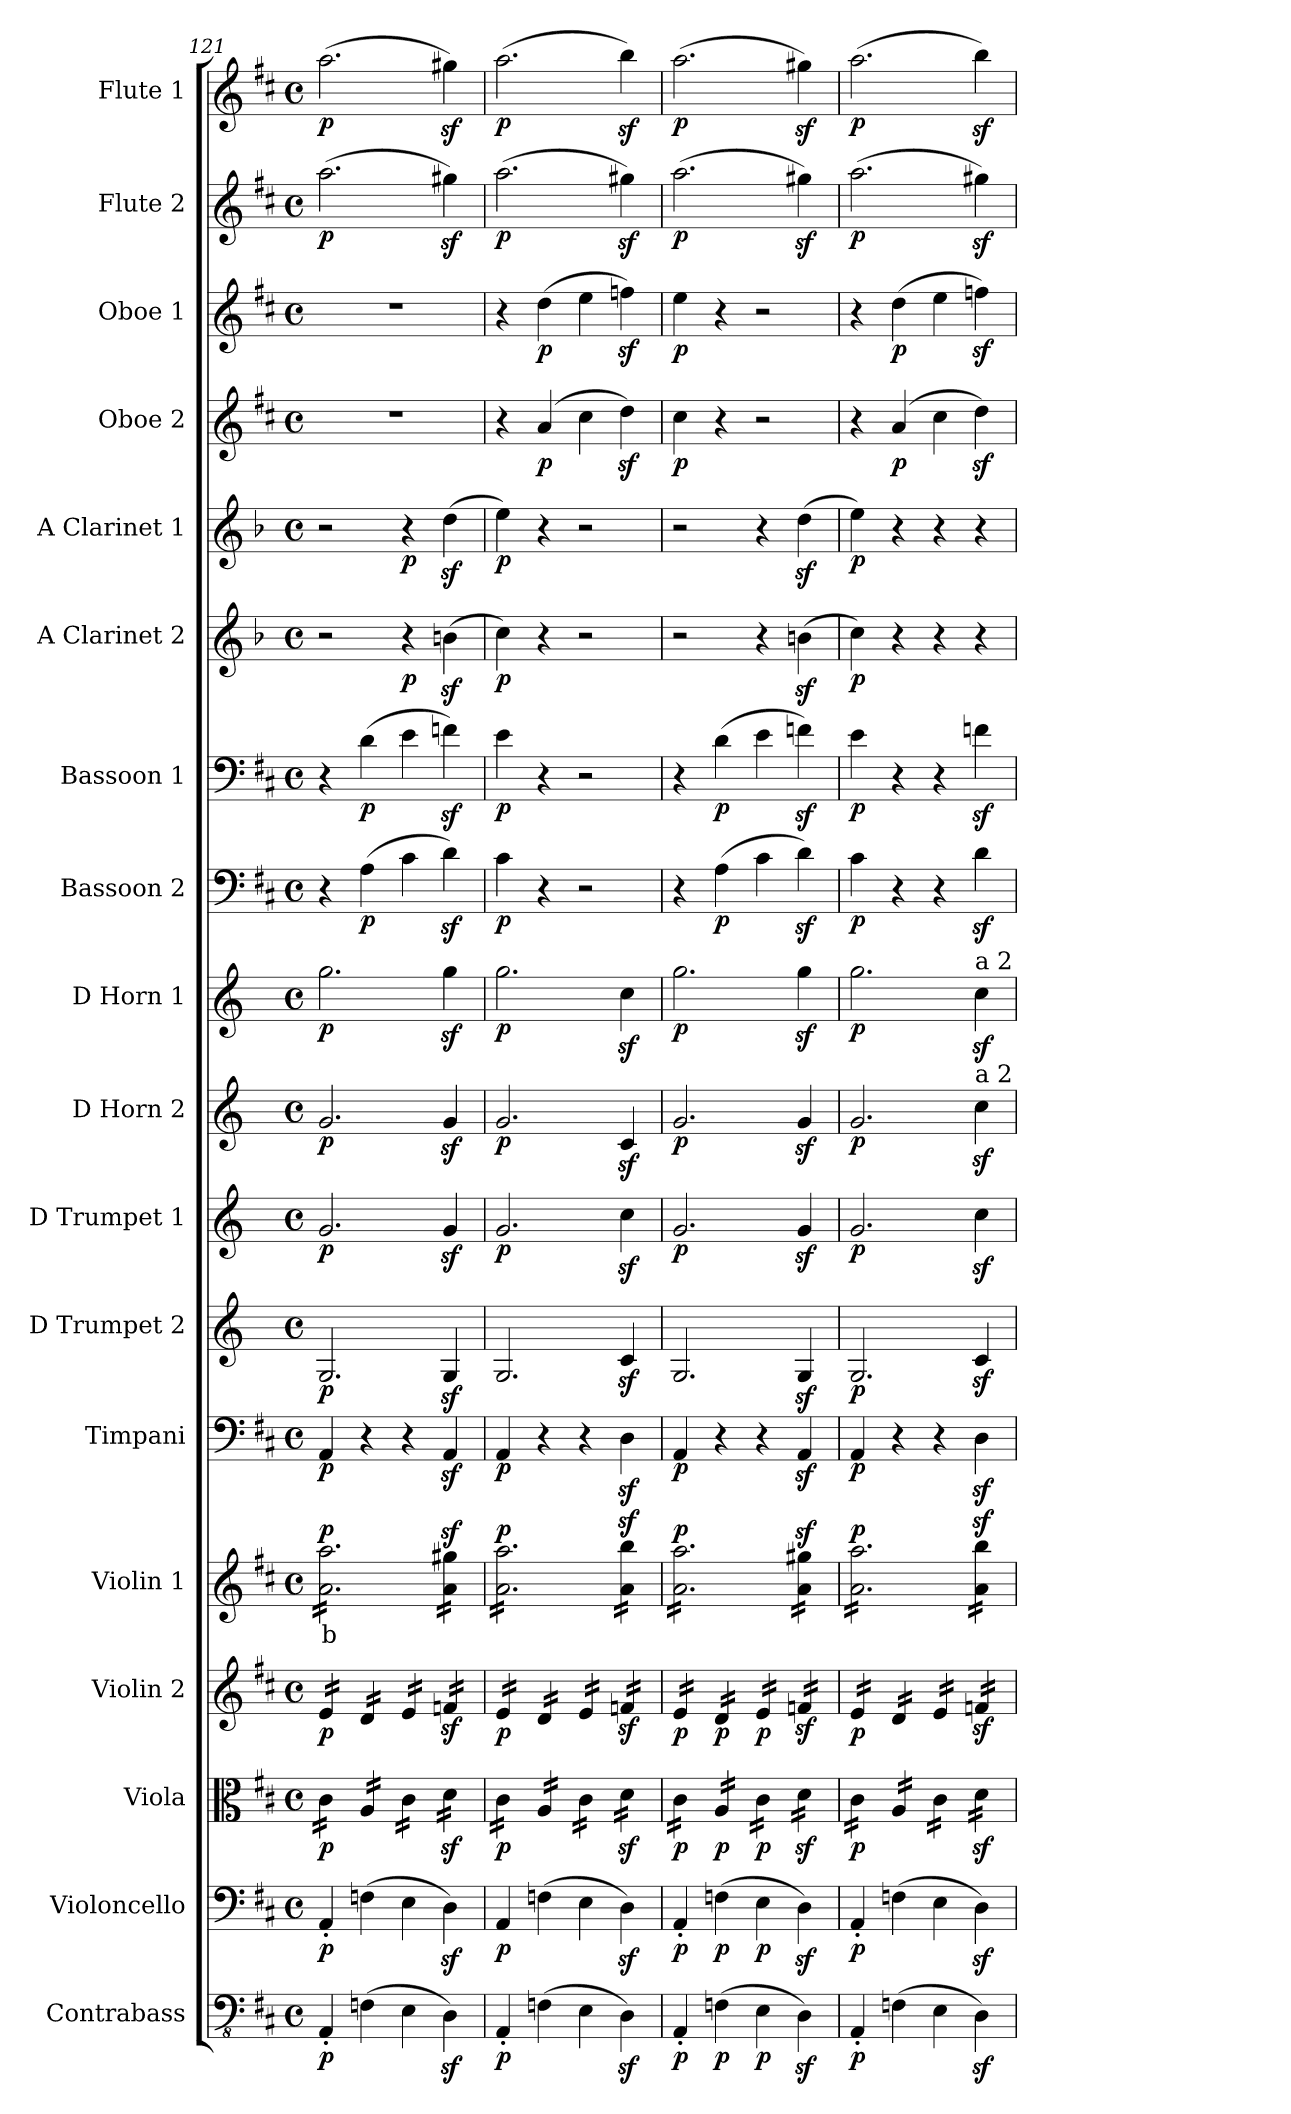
**kern	**dynam	**kern	**dynam	**kern	**dynam	**kern	**dynam	**kern	**text	**dynam	**kern	**dynam	**kern	**dynam	**kern	**dynam	**kern	**dynam	**kern	**dynam	**kern	**dynam	**kern	**dynam	**kern	**dynam	**kern	**dynam	**kern	**dynam	**kern	**dynam	**kern	**dynam	**kern	**dynam
*part18	*part18	*part17	*part17	*part16	*part16	*part15	*part15	*part14	*part14	*part14	*part13	*part13	*part12	*part12	*part11	*part11	*part10	*part10	*part9	*part9	*part8	*part8	*part7	*part7	*part6	*part6	*part5	*part5	*part4	*part4	*part3	*part3	*part2	*part2	*part1	*part1
*staff18	*staff18	*staff17	*staff17	*staff16	*staff16	*staff15	*staff15	*staff14	*staff14	*staff14	*staff13	*staff13	*staff12	*staff12	*staff11	*staff11	*staff10	*staff10	*staff9	*staff9	*staff8	*staff8	*staff7	*staff7	*staff6	*staff6	*staff5	*staff5	*staff4	*staff4	*staff3	*staff3	*staff2	*staff2	*staff1	*staff1
*I"Contrabass	*	*I"Violoncello	*	*I"Viola	*	*I"Violin 2	*	*I"Violin 1	*	*	*I"Timpani	*	*I"D Trumpet 2	*	*I"D Trumpet 1	*	*I"D Horn 2	*	*I"D Horn 1	*	*I"Bassoon 2	*	*I"Bassoon 1	*	*I"A Clarinet 2	*	*I"A Clarinet 1	*	*I"Oboe 2	*	*I"Oboe 1	*	*I"Flute 2	*	*I"Flute 1	*
*I'Cb	*	*I'Vc	*	*I'Vla	*	*I'Vln 2	*	*I'Vln 1	*	*	*I'Timp	*	*I'Tpt 2	*	*I'Tpt 1	*	*I'Hn 2	*	*I'Hn 1	*	*I'Bsn 2	*	*I'Bsn 1	*	*I'Cl 2	*	*I'Cl 1	*	*I'Ob 2	*	*I'Ob 1	*	*I'Fl 2	*	*I'Fl 1	*
*clefFv4	*	*clefF4	*	*clefC3	*	*clefG2	*	*clefG2	*	*	*clefF4	*	*clefG2	*	*clefG2	*	*clefG2	*	*clefG2	*	*clefF4	*	*clefF4	*	*clefG2	*	*clefG2	*	*clefG2	*	*clefG2	*	*clefG2	*	*clefG2	*
*	*	*	*	*	*	*	*	*	*	*	*	*	*ITrd-1c-2	*	*ITrd-1c-2	*	*ITrd6c10	*	*ITrd6c10	*	*	*	*	*	*ITrd2c3	*	*ITrd2c3	*	*	*	*	*	*	*	*	*
*k[f#c#]	*	*k[f#c#]	*	*k[f#c#]	*	*k[f#c#]	*	*k[f#c#]	*	*	*k[f#c#]	*	*k[f#c#]	*	*k[f#c#]	*	*k[f#c#]	*	*k[f#c#]	*	*k[f#c#]	*	*k[f#c#]	*	*k[f#c#]	*	*k[f#c#]	*	*k[f#c#]	*	*k[f#c#]	*	*k[f#c#]	*	*k[f#c#]	*
*M4/4	*	*M4/4	*	*M4/4	*	*M4/4	*	*M4/4	*	*	*M4/4	*	*M4/4	*	*M4/4	*	*M4/4	*	*M4/4	*	*M4/4	*	*M4/4	*	*M4/4	*	*M4/4	*	*M4/4	*	*M4/4	*	*M4/4	*	*M4/4	*
*met(c)	*	*met(c)	*	*met(c)	*	*met(c)	*	*met(c)	*	*	*met(c)	*	*met(c)	*	*met(c)	*	*met(c)	*	*met(c)	*	*met(c)	*	*met(c)	*	*met(c)	*	*met(c)	*	*met(c)	*	*met(c)	*	*met(c)	*	*met(c)	*
=121	=121	=121	=121	=121	=121	=121	=121	=121	=121	=121	=121	=121	=121	=121	=121	=121	=121	=121	=121	=121	=121	=121	=121	=121	=121	=121	=121	=121	=121	=121	=121	=121	=121	=121	=121	=121
!	!LO:DY:b	!	!LO:DY:b	!	!LO:DY:b	!	!LO:DY:b	!	!LO:LY:b:color=#FF0000	!LO:DY:b	!	!LO:DY:b	!	!LO:DY:b	!	!LO:DY:b	!	!LO:DY:b	!	!LO:DY:b	!	!	!	!	!	!	!	!	!	!	!	!	!	!LO:DY:b	!	!LO:DY:b
*	*	*	*	*tremolo	*	*	*	*	*	*	*	*	*	*	*	*	*	*	*	*	*	*	*	*	*	*	*	*	*	*	*	*	*	*	*	*
*	*	*	*	*	*	*tremolo	*	*	*	*	*	*	*	*	*	*	*	*	*	*	*	*	*	*	*	*	*	*	*	*	*	*	*	*	*	*
*	*	*	*	*	*	*	*	*tremolo	*	*	*	*	*	*	*	*	*	*	*	*	*	*	*	*	*	*	*	*	*	*	*	*	*	*	*	*
4AAA'/	p	4AA'/	p	16c#\LL	p	16e/LL	p	16a\ 16aa\LL	b	p	4AA/	p	2.A/	p	2.a/	p	2.A/	p	2.a\	p	4r	.	4r	.	2r	.	2r	.	1r	.	1r	.	(2.aa\	p	(2.aa\	p
.	.	.	.	16c#\	.	16e/	.	16a\ 16aa\	.	.	.	.	.	.	.	.	.	.	.	.	.	.	.	.	.	.	.	.	.	.	.	.	.	.	.	.
.	.	.	.	16c#\	.	16e/	.	16a\ 16aa\	.	.	.	.	.	.	.	.	.	.	.	.	.	.	.	.	.	.	.	.	.	.	.	.	.	.	.	.
.	.	.	.	16c#\JJ	.	16e/JJ	.	16a\ 16aa\	.	.	.	.	.	.	.	.	.	.	.	.	.	.	.	.	.	.	.	.	.	.	.	.	.	.	.	.
!	!	!	!	!	!	!	!	!	!	!	!	!	!	!	!	!	!	!	!	!	!	!LO:DY:b	!	!LO:DY:b	!	!	!	!	!	!	!	!	!	!	!	!
(4FFn\	.	(4Fn\	.	16A/LL	.	16d/LL	.	16a\ 16aa\	.	.	4r	.	.	.	.	.	.	.	.	.	(4A\	p	(4d\	p	.	.	.	.	.	.	.	.	.	.	.	.
.	.	.	.	16A/	.	16d/	.	16a\ 16aa\	.	.	.	.	.	.	.	.	.	.	.	.	.	.	.	.	.	.	.	.	.	.	.	.	.	.	.	.
.	.	.	.	16A/	.	16d/	.	16a\ 16aa\	.	.	.	.	.	.	.	.	.	.	.	.	.	.	.	.	.	.	.	.	.	.	.	.	.	.	.	.
.	.	.	.	16A/JJ	.	16d/JJ	.	16a\ 16aa\	.	.	.	.	.	.	.	.	.	.	.	.	.	.	.	.	.	.	.	.	.	.	.	.	.	.	.	.
!	!	!	!	!	!	!	!	!	!	!	!	!	!	!	!	!	!	!	!	!	!	!	!	!	!	!LO:DY:b	!	!LO:DY:b	!	!	!	!	!	!	!	!
4EE\	.	4E\	.	16c#\LL	.	16e/LL	.	16a\ 16aa\	.	.	4r	.	.	.	.	.	.	.	.	.	4c#\	.	4e\	.	4r	p	4r	p	.	.	.	.	.	.	.	.
.	.	.	.	16c#\	.	16e/	.	16a\ 16aa\	.	.	.	.	.	.	.	.	.	.	.	.	.	.	.	.	.	.	.	.	.	.	.	.	.	.	.	.
.	.	.	.	16c#\	.	16e/	.	16a\ 16aa\	.	.	.	.	.	.	.	.	.	.	.	.	.	.	.	.	.	.	.	.	.	.	.	.	.	.	.	.
.	.	.	.	16c#\JJ	.	16e/JJ	.	16a\ 16aa\JJ	.	.	.	.	.	.	.	.	.	.	.	.	.	.	.	.	.	.	.	.	.	.	.	.	.	.	.	.
4DDz<\)	.	4Dz<\)	.	16dz<\LL	.	16fnz</LL	.	16a\z< 16gg#X\z<LL	.	.	4AAz</	.	4Az</	.	4az</	.	4Az</	.	4az<\	.	4dz<\)	.	4fnz<\)	.	(4g#Xz<\	.	(4bz<\	.	.	.	.	.	4gg#Xz<\)	.	4gg#Xz<\)	.
.	.	.	.	16dz<\	.	16fnz</	.	16a\z< 16gg#X\z<	.	.	.	.	.	.	.	.	.	.	.	.	.	.	.	.	.	.	.	.	.	.	.	.	.	.	.	.
.	.	.	.	16dz<\	.	16fnz</	.	16a\z< 16gg#X\z<	.	.	.	.	.	.	.	.	.	.	.	.	.	.	.	.	.	.	.	.	.	.	.	.	.	.	.	.
.	.	.	.	16dz<\JJ	.	16fnz</JJ	.	16a\z< 16gg#X\z<JJ	.	.	.	.	.	.	.	.	.	.	.	.	.	.	.	.	.	.	.	.	.	.	.	.	.	.	.	.
=122	=122	=122	=122	=122	=122	=122	=122	=122	=122	=122	=122	=122	=122	=122	=122	=122	=122	=122	=122	=122	=122	=122	=122	=122	=122	=122	=122	=122	=122	=122	=122	=122	=122	=122	=122	=122
!	!LO:DY:b	!	!LO:DY:b	!	!LO:DY:b	!	!LO:DY:b	!	!	!LO:DY:b	!	!LO:DY:b	!	!	!	!LO:DY:b	!	!LO:DY:b	!	!LO:DY:b	!	!LO:DY:b	!	!LO:DY:b	!	!LO:DY:b	!	!LO:DY:b	!	!	!	!	!	!LO:DY:b	!	!LO:DY:b
4AAA'/	p	4AA/	p	16c#\LL	p	16e/LL	p	16a\ 16aa\LL	.	p	4AA/	p	2.A/	.	2.a/	p	2.A/	p	2.a\	p	4c#\	p	4e\	p	4a\)	p	4cc#\)	p	4r	.	4r	.	(2.aa\	p	(2.aa\	p
.	.	.	.	16c#\	.	16e/	.	16a\ 16aa\	.	.	.	.	.	.	.	.	.	.	.	.	.	.	.	.	.	.	.	.	.	.	.	.	.	.	.	.
.	.	.	.	16c#\	.	16e/	.	16a\ 16aa\	.	.	.	.	.	.	.	.	.	.	.	.	.	.	.	.	.	.	.	.	.	.	.	.	.	.	.	.
.	.	.	.	16c#\JJ	.	16e/JJ	.	16a\ 16aa\	.	.	.	.	.	.	.	.	.	.	.	.	.	.	.	.	.	.	.	.	.	.	.	.	.	.	.	.
!	!	!	!	!	!	!	!	!	!	!	!	!	!	!	!	!	!	!	!	!	!	!	!	!	!	!	!	!	!	!LO:DY:b	!	!LO:DY:b	!	!	!	!
(4FFn\	.	(4Fn\	.	16A/LL	.	16d/LL	.	16a\ 16aa\	.	.	4r	.	.	.	.	.	.	.	.	.	4r	.	4r	.	4r	.	4r	.	(4a/	p	(4dd\	p	.	.	.	.
.	.	.	.	16A/	.	16d/	.	16a\ 16aa\	.	.	.	.	.	.	.	.	.	.	.	.	.	.	.	.	.	.	.	.	.	.	.	.	.	.	.	.
.	.	.	.	16A/	.	16d/	.	16a\ 16aa\	.	.	.	.	.	.	.	.	.	.	.	.	.	.	.	.	.	.	.	.	.	.	.	.	.	.	.	.
.	.	.	.	16A/JJ	.	16d/JJ	.	16a\ 16aa\	.	.	.	.	.	.	.	.	.	.	.	.	.	.	.	.	.	.	.	.	.	.	.	.	.	.	.	.
4EE\	.	4E\	.	16c#\LL	.	16e/LL	.	16a\ 16aa\	.	.	4r	.	.	.	.	.	.	.	.	.	2r	.	2r	.	2r	.	2r	.	4cc#\	.	4ee\	.	.	.	.	.
.	.	.	.	16c#\	.	16e/	.	16a\ 16aa\	.	.	.	.	.	.	.	.	.	.	.	.	.	.	.	.	.	.	.	.	.	.	.	.	.	.	.	.
.	.	.	.	16c#\	.	16e/	.	16a\ 16aa\	.	.	.	.	.	.	.	.	.	.	.	.	.	.	.	.	.	.	.	.	.	.	.	.	.	.	.	.
.	.	.	.	16c#\JJ	.	16e/JJ	.	16a\ 16aa\JJ	.	.	.	.	.	.	.	.	.	.	.	.	.	.	.	.	.	.	.	.	.	.	.	.	.	.	.	.
4DDz<\)	.	4Dz<\)	.	16dz<\LL	.	16fnz</LL	.	16a\z< 16bb\z<LL	.	.	4Dz<\	.	4dz</	.	4ddz<\	.	4Dz</	.	4dz<\	.	.	.	.	.	.	.	.	.	4ddz<\)	.	4ffnz<\)	.	4gg#Xz<\)	.	4bbz<\)	.
.	.	.	.	16dz<\	.	16fnz</	.	16a\z< 16bb\z<	.	.	.	.	.	.	.	.	.	.	.	.	.	.	.	.	.	.	.	.	.	.	.	.	.	.	.	.
.	.	.	.	16dz<\	.	16fnz</	.	16a\z< 16bb\z<	.	.	.	.	.	.	.	.	.	.	.	.	.	.	.	.	.	.	.	.	.	.	.	.	.	.	.	.
.	.	.	.	16dz<\JJ	.	16fnz</JJ	.	16a\z< 16bb\z<JJ	.	.	.	.	.	.	.	.	.	.	.	.	.	.	.	.	.	.	.	.	.	.	.	.	.	.	.	.
=123	=123	=123	=123	=123	=123	=123	=123	=123	=123	=123	=123	=123	=123	=123	=123	=123	=123	=123	=123	=123	=123	=123	=123	=123	=123	=123	=123	=123	=123	=123	=123	=123	=123	=123	=123	=123
!	!LO:DY:b	!	!LO:DY:b	!	!LO:DY:b	!	!LO:DY:b	!	!	!LO:DY:b	!	!LO:DY:b	!	!	!	!LO:DY:b	!	!LO:DY:b	!	!LO:DY:b	!	!	!	!	!	!	!	!	!	!LO:DY:b	!	!LO:DY:b	!	!LO:DY:b	!	!LO:DY:b
4AAA'/	p	4AA'/	p	16c#\LL	p	16e/LL	p	16a\ 16aa\LL	.	p	4AA/	p	2.A/	.	2.a/	p	2.A/	p	2.a\	p	4r	.	4r	.	2r	.	2r	.	4cc#\	p	4ee\	p	(2.aa\	p	(2.aa\	p
.	.	.	.	16c#\	.	16e/	.	16a\ 16aa\	.	.	.	.	.	.	.	.	.	.	.	.	.	.	.	.	.	.	.	.	.	.	.	.	.	.	.	.
.	.	.	.	16c#\	.	16e/	.	16a\ 16aa\	.	.	.	.	.	.	.	.	.	.	.	.	.	.	.	.	.	.	.	.	.	.	.	.	.	.	.	.
.	.	.	.	16c#\JJ	.	16e/JJ	.	16a\ 16aa\	.	.	.	.	.	.	.	.	.	.	.	.	.	.	.	.	.	.	.	.	.	.	.	.	.	.	.	.
!	!LO:DY:b	!	!LO:DY:b	!	!LO:DY:b	!	!LO:DY:b	!	!	!	!	!	!	!	!	!	!	!	!	!	!	!LO:DY:b	!	!LO:DY:b	!	!	!	!	!	!	!	!	!	!	!	!
(4FFn\	p	(4Fn\	p	16A/LL	p	16d/LL	p	16a\ 16aa\	.	.	4r	.	.	.	.	.	.	.	.	.	(4A\	p	(4d\	p	.	.	.	.	4r	.	4r	.	.	.	.	.
.	.	.	.	16A/	.	16d/	.	16a\ 16aa\	.	.	.	.	.	.	.	.	.	.	.	.	.	.	.	.	.	.	.	.	.	.	.	.	.	.	.	.
.	.	.	.	16A/	.	16d/	.	16a\ 16aa\	.	.	.	.	.	.	.	.	.	.	.	.	.	.	.	.	.	.	.	.	.	.	.	.	.	.	.	.
.	.	.	.	16A/JJ	.	16d/JJ	.	16a\ 16aa\	.	.	.	.	.	.	.	.	.	.	.	.	.	.	.	.	.	.	.	.	.	.	.	.	.	.	.	.
!	!LO:DY:b	!	!LO:DY:b	!	!LO:DY:b	!	!LO:DY:b	!	!	!	!	!	!	!	!	!	!	!	!	!	!	!	!	!	!	!	!	!	!	!	!	!	!	!	!	!
4EE\	p	4E\	p	16c#\LL	p	16e/LL	p	16a\ 16aa\	.	.	4r	.	.	.	.	.	.	.	.	.	4c#\	.	4e\	.	4r	.	4r	.	2r	.	2r	.	.	.	.	.
.	.	.	.	16c#\	.	16e/	.	16a\ 16aa\	.	.	.	.	.	.	.	.	.	.	.	.	.	.	.	.	.	.	.	.	.	.	.	.	.	.	.	.
.	.	.	.	16c#\	.	16e/	.	16a\ 16aa\	.	.	.	.	.	.	.	.	.	.	.	.	.	.	.	.	.	.	.	.	.	.	.	.	.	.	.	.
.	.	.	.	16c#\JJ	.	16e/JJ	.	16a\ 16aa\JJ	.	.	.	.	.	.	.	.	.	.	.	.	.	.	.	.	.	.	.	.	.	.	.	.	.	.	.	.
4DDz<\)	.	4Dz<\)	.	16dz<\LL	.	16fnz</LL	.	16a\z< 16gg#X\z<LL	.	.	4AAz</	.	4Az</	.	4az</	.	4Az</	.	4az<\	.	4dz<\)	.	4fnz<\)	.	(4g#Xz<\	.	(4bz<\	.	.	.	.	.	4gg#Xz<\)	.	4gg#Xz<\)	.
.	.	.	.	16dz<\	.	16fnz</	.	16a\z< 16gg#X\z<	.	.	.	.	.	.	.	.	.	.	.	.	.	.	.	.	.	.	.	.	.	.	.	.	.	.	.	.
.	.	.	.	16dz<\	.	16fnz</	.	16a\z< 16gg#X\z<	.	.	.	.	.	.	.	.	.	.	.	.	.	.	.	.	.	.	.	.	.	.	.	.	.	.	.	.
.	.	.	.	16dz<\JJ	.	16fnz</JJ	.	16a\z< 16gg#X\z<JJ	.	.	.	.	.	.	.	.	.	.	.	.	.	.	.	.	.	.	.	.	.	.	.	.	.	.	.	.
=124	=124	=124	=124	=124	=124	=124	=124	=124	=124	=124	=124	=124	=124	=124	=124	=124	=124	=124	=124	=124	=124	=124	=124	=124	=124	=124	=124	=124	=124	=124	=124	=124	=124	=124	=124	=124
!	!LO:DY:b	!	!LO:DY:b	!	!LO:DY:b	!	!LO:DY:b	!	!	!LO:DY:b	!	!LO:DY:b	!	!LO:DY:b	!	!LO:DY:b	!	!LO:DY:b	!	!LO:DY:b	!	!LO:DY:b	!	!LO:DY:b	!	!LO:DY:b	!	!LO:DY:b	!	!	!	!	!	!LO:DY:b	!	!LO:DY:b
4AAA'/	p	4AA'/	p	16c#\LL	p	16e/LL	p	16a\ 16aa\LL	.	p	4AA/	p	2.A/	p	2.a/	p	2.A/	p	2.a\	p	4c#\	p	4e\	p	4a\)	p	4cc#\)	p	4r	.	4r	.	(2.aa\	p	(2.aa\	p
.	.	.	.	16c#\	.	16e/	.	16a\ 16aa\	.	.	.	.	.	.	.	.	.	.	.	.	.	.	.	.	.	.	.	.	.	.	.	.	.	.	.	.
.	.	.	.	16c#\	.	16e/	.	16a\ 16aa\	.	.	.	.	.	.	.	.	.	.	.	.	.	.	.	.	.	.	.	.	.	.	.	.	.	.	.	.
.	.	.	.	16c#\JJ	.	16e/JJ	.	16a\ 16aa\	.	.	.	.	.	.	.	.	.	.	.	.	.	.	.	.	.	.	.	.	.	.	.	.	.	.	.	.
!	!	!	!	!	!	!	!	!	!	!	!	!	!	!	!	!	!	!	!	!	!	!	!	!	!	!	!	!	!	!LO:DY:b	!	!LO:DY:b	!	!	!	!
(4FFn\	.	(4Fn\	.	16A/LL	.	16d/LL	.	16a\ 16aa\	.	.	4r	.	.	.	.	.	.	.	.	.	4r	.	4r	.	4r	.	4r	.	(4a/	p	(4dd\	p	.	.	.	.
.	.	.	.	16A/	.	16d/	.	16a\ 16aa\	.	.	.	.	.	.	.	.	.	.	.	.	.	.	.	.	.	.	.	.	.	.	.	.	.	.	.	.
.	.	.	.	16A/	.	16d/	.	16a\ 16aa\	.	.	.	.	.	.	.	.	.	.	.	.	.	.	.	.	.	.	.	.	.	.	.	.	.	.	.	.
.	.	.	.	16A/JJ	.	16d/JJ	.	16a\ 16aa\	.	.	.	.	.	.	.	.	.	.	.	.	.	.	.	.	.	.	.	.	.	.	.	.	.	.	.	.
4EE\	.	4E\	.	16c#\LL	.	16e/LL	.	16a\ 16aa\	.	.	4r	.	.	.	.	.	.	.	.	.	4r	.	4r	.	4r	.	4r	.	4cc#\	.	4ee\	.	.	.	.	.
.	.	.	.	16c#\	.	16e/	.	16a\ 16aa\	.	.	.	.	.	.	.	.	.	.	.	.	.	.	.	.	.	.	.	.	.	.	.	.	.	.	.	.
.	.	.	.	16c#\	.	16e/	.	16a\ 16aa\	.	.	.	.	.	.	.	.	.	.	.	.	.	.	.	.	.	.	.	.	.	.	.	.	.	.	.	.
.	.	.	.	16c#\JJ	.	16e/JJ	.	16a\ 16aa\JJ	.	.	.	.	.	.	.	.	.	.	.	.	.	.	.	.	.	.	.	.	.	.	.	.	.	.	.	.
!	!	!	!	!	!	!	!	!	!	!	!	!	!	!	!	!	!	!	!LO:TX:a:t=a 2	!	!	!	!	!	!	!	!	!	!	!	!	!	!	!	!	!
!	!	!	!	!	!	!	!	!	!	!	!	!	!	!	!	!	!LO:TX:a:t=a 2	!	!	!	!	!	!	!	!	!	!	!	!	!	!	!	!	!	!	!
4DDz<\)	.	4Dz<\)	.	16dz<\LL	.	16fnz</LL	.	16a\z< 16bb\z<LL	.	.	4Dz<\	.	4dz</	.	4ddz<\	.	4dz<\	.	4dz<\	.	4dz<\	.	4fnz<\	.	4r	.	4r	.	4ddz<\)	.	4ffnz<\)	.	4gg#Xz<\)	.	4bbz<\)	.
.	.	.	.	16dz<\	.	16fnz</	.	16a\z< 16bb\z<	.	.	.	.	.	.	.	.	.	.	.	.	.	.	.	.	.	.	.	.	.	.	.	.	.	.	.	.
.	.	.	.	16dz<\	.	16fnz</	.	16a\z< 16bb\z<	.	.	.	.	.	.	.	.	.	.	.	.	.	.	.	.	.	.	.	.	.	.	.	.	.	.	.	.
.	.	.	.	16dz<\JJ	.	16fnz</JJ	.	16a\z< 16bb\z<JJ	.	.	.	.	.	.	.	.	.	.	.	.	.	.	.	.	.	.	.	.	.	.	.	.	.	.	.	.
*	*	*	*	*	*	*	*	*Xtremolo	*	*	*	*	*	*	*	*	*	*	*	*	*	*	*	*	*	*	*	*	*	*	*	*	*	*	*	*
*	*	*	*	*	*	*Xtremolo	*	*	*	*	*	*	*	*	*	*	*	*	*	*	*	*	*	*	*	*	*	*	*	*	*	*	*	*	*	*
*	*	*	*	*Xtremolo	*	*	*	*	*	*	*	*	*	*	*	*	*	*	*	*	*	*	*	*	*	*	*	*	*	*	*	*	*	*	*	*
=	=	=	=	=	=	=	=	=	=	=	=	=	=	=	=	=	=	=	=	=	=	=	=	=	=	=	=	=	=	=	=	=	=	=	=	=
*-	*-	*-	*-	*-	*-	*-	*-	*-	*-	*-	*-	*-	*-	*-	*-	*-	*-	*-	*-	*-	*-	*-	*-	*-	*-	*-	*-	*-	*-	*-	*-	*-	*-	*-	*-	*-
